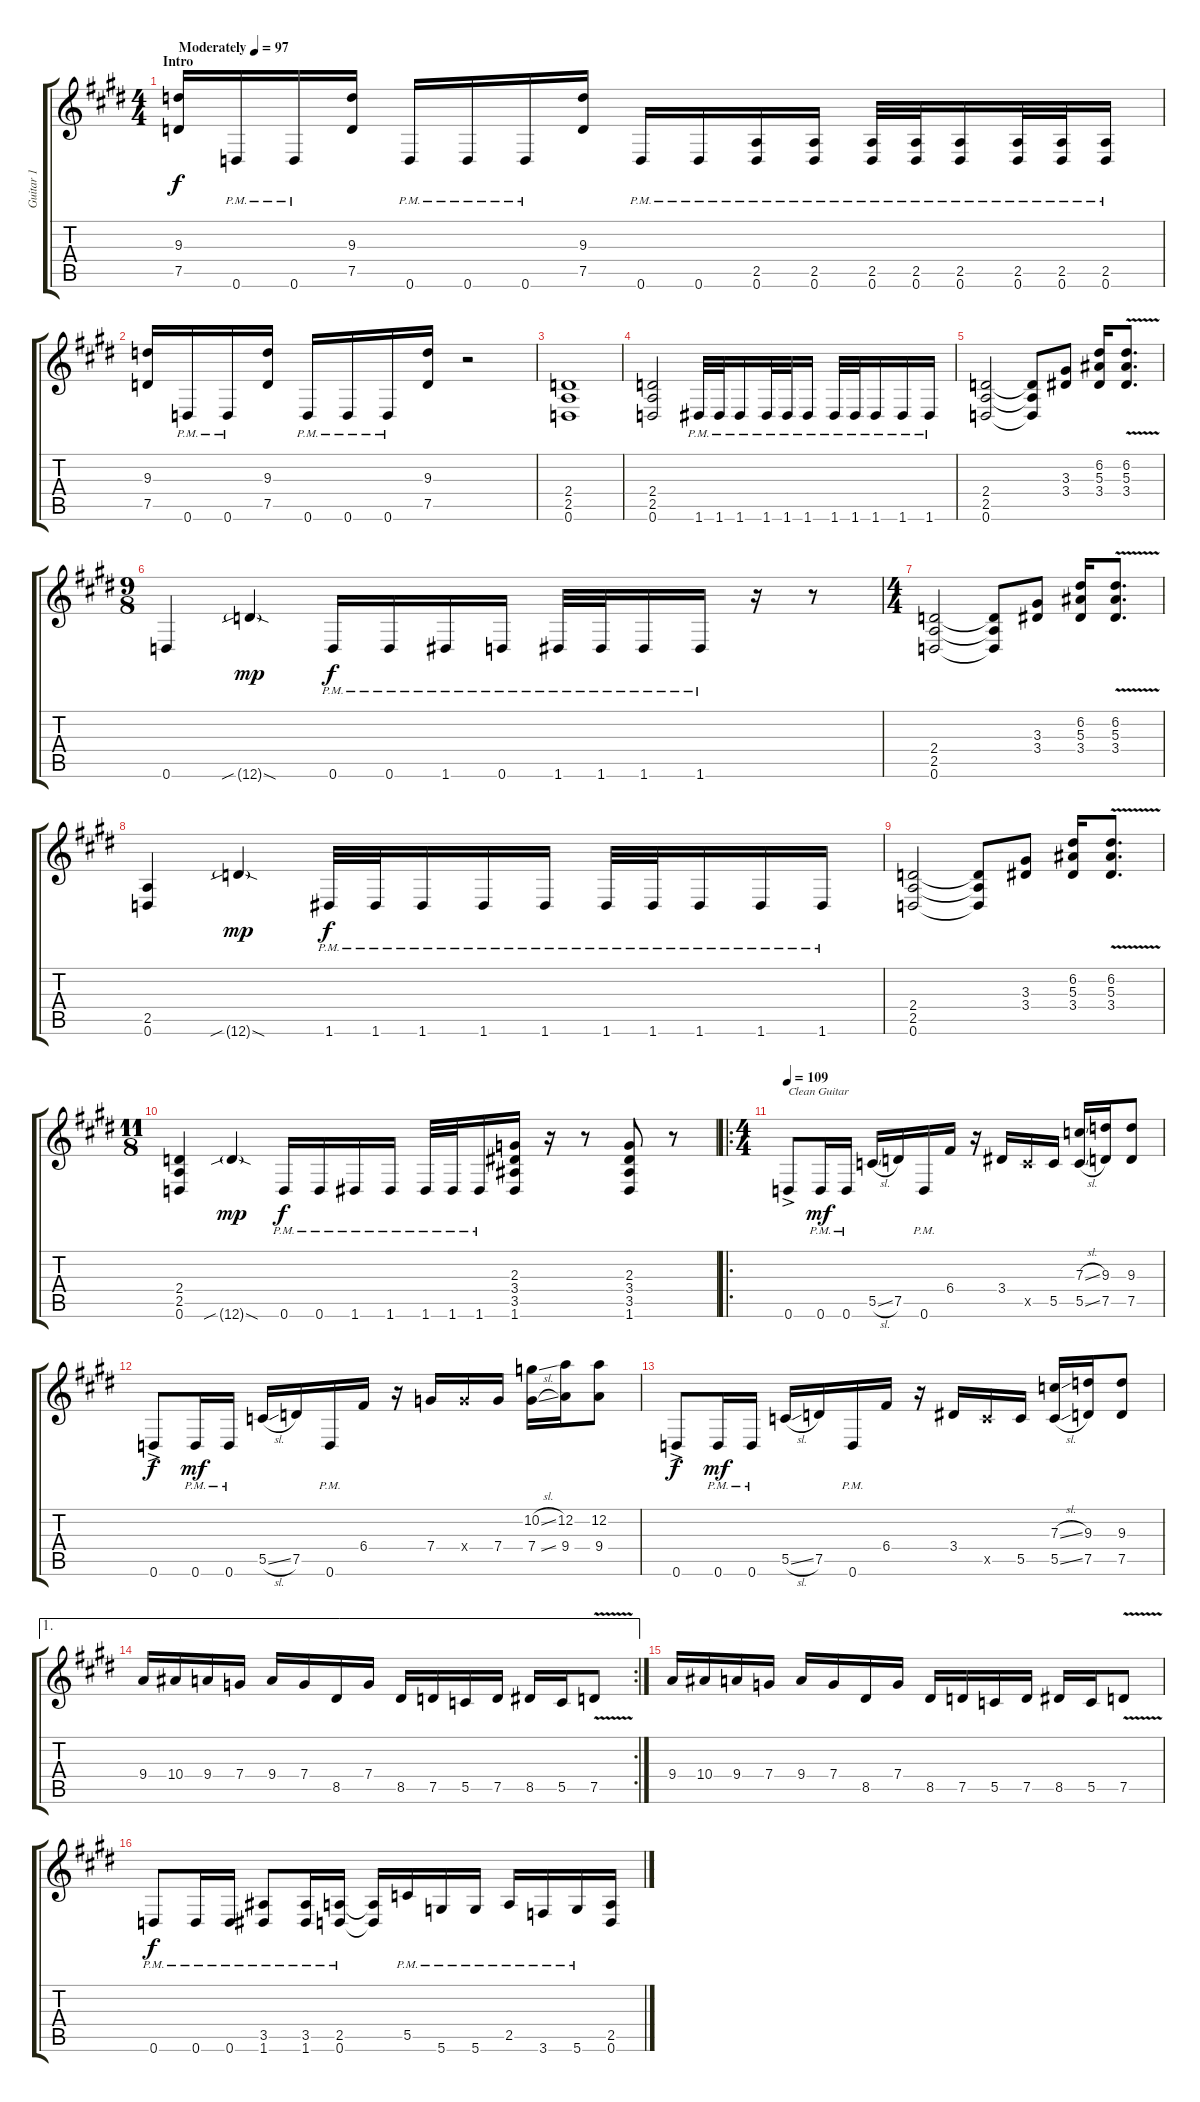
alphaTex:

\track ("Guitar 1" "Guitar 1") {instrument distortionguitar}
\staff {score tabs}
\tuning (D4 A3 F3 C3 G2 D2) {hide}
\ts (4 4)
\section ("" "Intro")
\tempo (97 "Moderately")
\clef g2
\ks e
(9.3 7.5).16{dy f instrument distortionguitar} 0.6{pm}.16 0.6{pm}.16 (9.3 7.5).16 0.6{pm}.16 0.6{pm}.16 0.6{pm}.16 (9.3 7.5).16 0.6{pm}.16 0.6{pm}.16 (2.5{pm} 0.6{pm}).16 (2.5{pm} 0.6{pm}).16 (2.5{pm} 0.6{pm}).32 (2.5{pm} 0.6{pm}).32 (2.5{pm} 0.6{pm}).16 (2.5{pm} 0.6{pm}).32 (2.5{pm} 0.6{pm}).32 (2.5{pm} 0.6{pm}).16 |
(9.3 7.5).16 0.6{pm}.16 0.6{pm}.16 (9.3 7.5).16 0.6{pm}.16 0.6{pm}.16 0.6{pm}.16 (9.3 7.5).16 r.2 |
(2.4 2.5 0.6).1 |
(2.4 2.5 0.6).2 1.6{pm}.32 1.6{pm}.32 1.6{pm}.16 1.6{pm}.32 1.6{pm}.32 1.6{pm}.16 1.6{pm}.32 1.6{pm}.32 1.6{pm}.16 1.6{pm}.16 1.6{pm}.16 |
(2.4 2.5 0.6).2 (2.4{t} 2.5{t} 0.6{t}).8 (3.3 3.4).8 (6.2 5.3 3.4).16 (6.2{v} 5.3{v} 3.4{v}).8{d} |
\ts (9 8)
0.6.4 12.6{sib sod g}.4{dy mp} 0.6{pm}.16{dy f} 0.6{pm}.16 1.6{pm}.16 0.6{pm}.16 1.6{pm}.32 1.6{pm}.32 1.6{pm}.16 1.6{pm}.16 r.16 r.8 |
\ts (4 4)
(2.4 2.5 0.6).2 (2.4{t} 2.5{t} 0.6{t}).8 (3.3 3.4).8 (6.2 5.3 3.4).16 (6.2{v} 5.3{v} 3.4{v}).8{d} |
(2.5 0.6).4 12.6{sib sod g}.4{dy mp} 1.6{pm}.32{dy f} 1.6{pm}.32 1.6{pm}.16 1.6{pm}.16 1.6{pm}.16 1.6{pm}.32 1.6{pm}.32 1.6{pm}.16 1.6{pm}.16 1.6{pm}.16 |
(2.4 2.5 0.6).2 (2.4{t} 2.5{t} 0.6{t}).8 (3.3 3.4).8 (6.2 5.3 3.4).16 (6.2{v} 5.3{v} 3.4{v}).8{d} |
\ts (11 8)
(2.4 2.5 0.6).4 12.6{sib sod g}.4{dy mp} 0.6{pm}.16{dy f} 0.6{pm}.16 1.6{pm}.16 1.6{pm}.16 1.6{pm}.32 1.6{pm}.32 1.6{pm}.16 (2.3 3.4 3.5 1.6).16 r.16 r.8 (2.3 3.4 3.5 1.6).8 r.8 |
\ro
\ts (4 4)
\tempo 109
0.6{ac}.8{txt "Clean Guitar" volume 7 instrument electricguitarclean} 0.6{pm}.16{dy mf} 0.6{pm}.16 5.5{sl}.16 7.5.16 0.6{pm}.16 6.4.16 r.16 3.4.16 5.5{x}.16 5.5.16 (7.3{sl} 5.5{sl}).16 (9.3 7.5).16 (9.3 7.5).8 |
0.6{ac}.8{dy f} 0.6{pm}.16{dy mf} 0.6{pm}.16 5.5{sl}.16 7.5.16 0.6{pm}.16 6.4.16 r.16 7.4.16 7.4{x}.16 7.4.16 (10.2{sl} 7.4{sl}).16 (12.2 9.4).16 (12.2 9.4).8 |
0.6{ac}.8{dy f} 0.6{pm}.16{dy mf} 0.6{pm}.16 5.5{sl}.16 7.5.16 0.6{pm}.16 6.4.16 r.16 3.4.16 5.5{x}.16 5.5.16 (7.3{sl} 5.5{sl}).16 (9.3 7.5).16 (9.3 7.5).8 |
\ae 1
\rc 2
9.4.16 10.4.16 9.4.16 7.4.16 9.4.16 7.4.16 8.5.16 7.4.16 8.5.16 7.5.16 5.5.16 7.5.16 8.5.16 5.5.16 7.5{v}.8 |
9.4.16 10.4.16 9.4.16 7.4.16 9.4.16 7.4.16 8.5.16 7.4.16 8.5.16 7.5.16 5.5.16 7.5.16 8.5.16 5.5.16 7.5{v}.8 |
0.6{pm}.8{dy f volume 13 instrument distortionguitar} 0.6{pm}.16 0.6{pm}.16 (3.5{pm} 1.6{pm}).8 (3.5{pm} 1.6{pm}).16 (2.5{pm} 0.6{pm}).16 (2.5{t} 0.6{t}).16 5.5{pm}.16 5.6{pm}.16 5.6{pm}.16 2.5{pm}.16 3.6{pm}.16 5.6{pm}.16 (2.5 0.6).16
